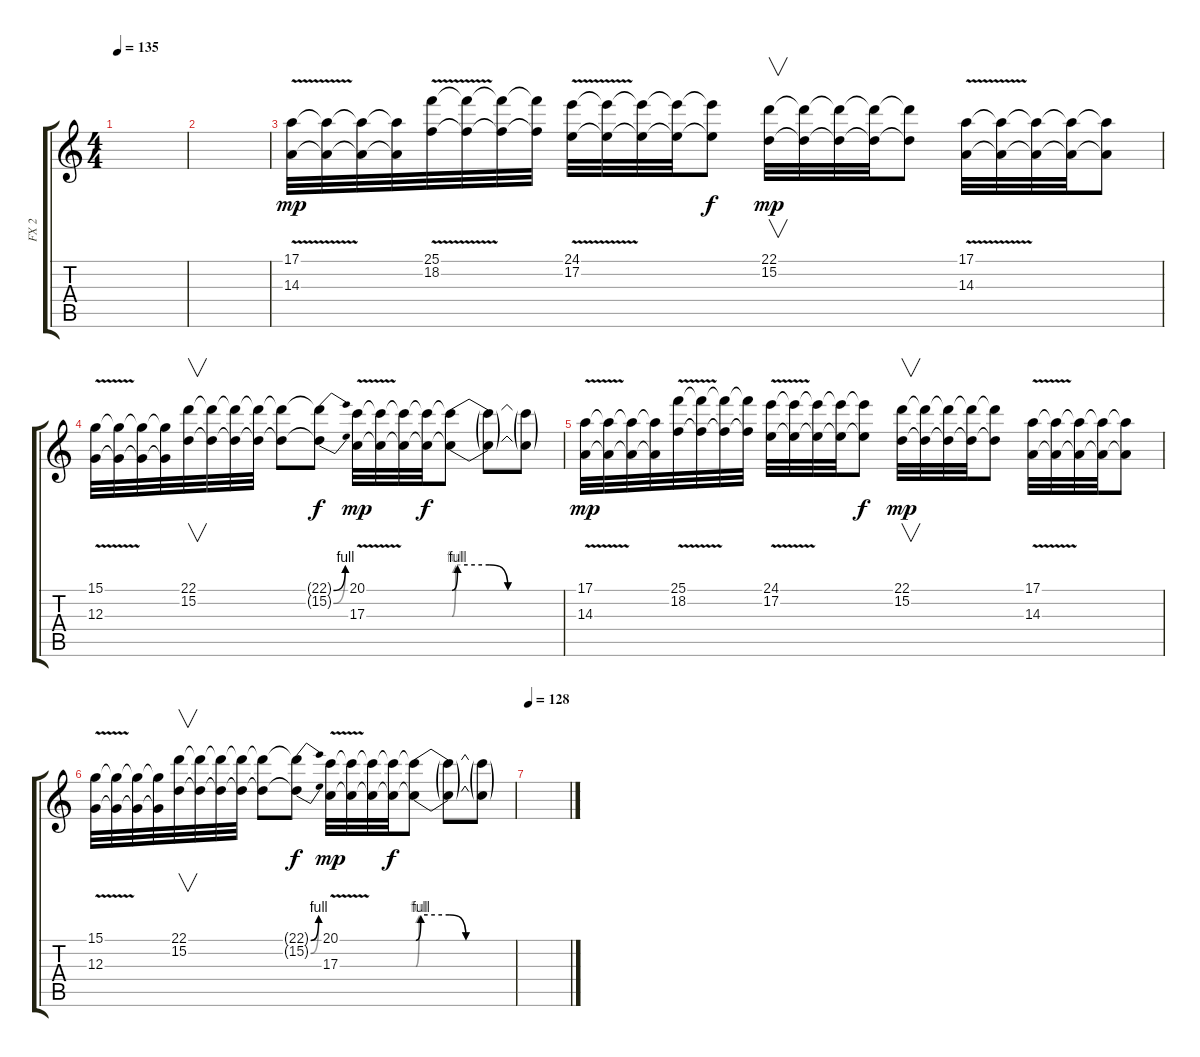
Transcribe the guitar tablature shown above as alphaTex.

\track ("FX 2" "FX 2") {instrument lead8bassandlead}
\staff {score tabs}
\tuning (E4 B3 G3 D3 A2 E2) {hide}
\ts (4 4)
\tempo 135
\clef g2
\ks c
|
|
(17.1 14.3{v}).32{dy mp volume 5} (17.1{t} 14.3{t}).32{volume 9} (17.1{t} 14.3{t}).32{volume 8} (17.1{t} 14.3{t}).32{volume 7} (25.1 18.2{v}).32{volume 10} (25.1{t} 18.2{t}).32{volume 9} (25.1{t} 18.2{t}).32{volume 8} (25.1{t} 18.2{t}).32{volume 7} (24.1 17.2{v}).32{volume 10} (24.1{t} 17.2{t}).32{volume 9} (24.1{t} 17.2{t}).32{volume 8} (24.1{t} 17.2{t}).32{volume 7} (24.1{t} 17.2{t}).8{dy f} (22.1 15.2).32{v dy mp volume 10} (22.1{t} 15.2{t}).32{volume 9} (22.1{t} 15.2{t}).32{volume 8} (22.1{t} 15.2{t}).32{volume 7} (22.1{t} 15.2{t}).8 (17.1 14.3{v}).32{volume 10} (17.1{t} 14.3{t}).32{volume 9} (17.1{t} 14.3{t}).32{volume 8} (17.1{t} 14.3{t}).32{volume 7} (17.1{t} 14.3{t}).8 |
(15.1 12.3{v}).32{volume 10} (15.1{t} 12.3{t}).32{volume 9} (15.1{t} 12.3{t}).32{volume 8} (15.1{t} 12.3{t}).32{volume 7} (22.1 15.2).32{v volume 10} (22.1{t} 15.2{t}).32{volume 9} (22.1{t} 15.2{t}).32{volume 8} (22.1{t} 15.2{t}).32{volume 7} (22.1{t} 15.2{t}).8{volume 5} (22.1{be (bend 0 0 60 4) t} 15.2{be (bend 0 0 60 4) t}).8{dy f} (20.1 17.3{v}).32{dy mp volume 10} (20.1{t} 17.3{t}).32{volume 9} (20.1{t} 17.3{t}).32{volume 8} (20.1{t} 17.3{t}).32{dy f volume 7} (20.1{be (custom 0 0 3 4 20 4 30 0 60 0) t} 17.3{be (custom 0 0 2 4 20 4 30 0 60 0) t}).8{volume 5} (20.1{t} 17.3{t}).8{volume 5} (20.1{t} 17.3{t}).8 |
(17.1 14.3{v}).32{dy mp volume 10} (17.1{t} 14.3{t}).32{volume 9} (17.1{t} 14.3{t}).32{volume 8} (17.1{t} 14.3{t}).32{volume 7} (25.1 18.2{v}).32{volume 10} (25.1{t} 18.2{t}).32{volume 9} (25.1{t} 18.2{t}).32{volume 8} (25.1{t} 18.2{t}).32{volume 7} (24.1 17.2{v}).32{volume 10} (24.1{t} 17.2{t}).32{volume 9} (24.1{t} 17.2{t}).32{volume 8} (24.1{t} 17.2{t}).32{volume 7} (24.1{t} 17.2{t}).8{dy f} (22.1 15.2).32{v dy mp volume 10} (22.1{t} 15.2{t}).32{volume 9} (22.1{t} 15.2{t}).32{volume 8} (22.1{t} 15.2{t}).32{volume 7} (22.1{t} 15.2{t}).8 (17.1 14.3{v}).32{volume 10} (17.1{t} 14.3{t}).32{volume 9} (17.1{t} 14.3{t}).32{volume 8} (17.1{t} 14.3{t}).32{volume 7} (17.1{t} 14.3{t}).8 |
(15.1 12.3{v}).32{volume 10} (15.1{t} 12.3{t}).32{volume 9} (15.1{t} 12.3{t}).32{volume 8} (15.1{t} 12.3{t}).32{volume 7} (22.1 15.2).32{v volume 10} (22.1{t} 15.2{t}).32{volume 9} (22.1{t} 15.2{t}).32{volume 8} (22.1{t} 15.2{t}).32{volume 7} (22.1{t} 15.2{t}).8{volume 5} (22.1{be (bend 0 0 60 4) t} 15.2{be (bend 0 0 60 4) t}).8{dy f} (20.1 17.3{v}).32{dy mp volume 10} (20.1{t} 17.3{t}).32{volume 9} (20.1{t} 17.3{t}).32{volume 8} (20.1{t} 17.3{t}).32{dy f volume 7} (20.1{be (custom 0 0 3 4 20 4 30 0 60 0) t} 17.3{be (custom 0 0 2 4 20 4 30 0 60 0) t}).8{volume 5} (20.1{t} 17.3{t}).8{volume 5} (20.1{t} 17.3{t}).8 |
\tempo 128
